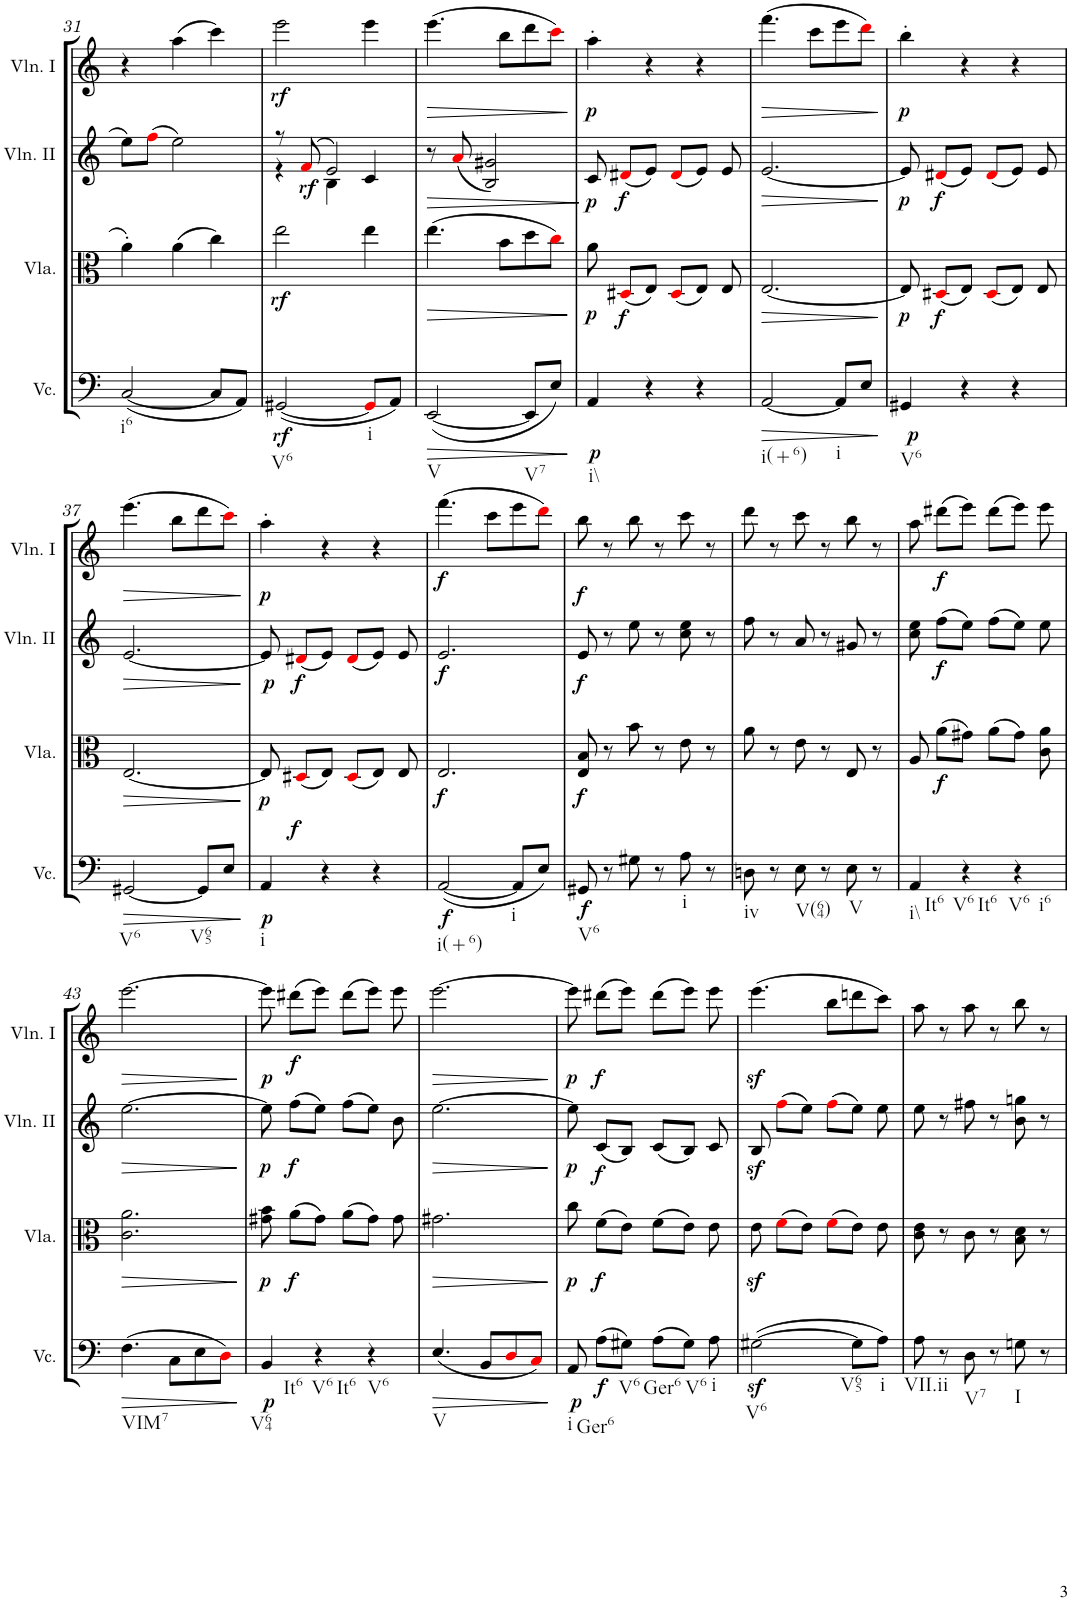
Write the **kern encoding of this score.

**kern	**dynam	**kern	**dynam	**kern	**dynam	**kern	**dynam
*part4	*part4	*part3	*part3	*part2	*part2	*part1	*part1
*staff4	*staff4	*staff3	*staff3	*staff2	*staff2	*staff1	*staff1
*I"Violoncello	*	*I"Viola	*	*I"Violin II	*	*I"Violin I	*
*I'Vc.	*	*I'Vla.	*	*I'Vln. II	*	*I'Vln. I	*
!!LO:PB:g=z
*clefF4	*	*clefC3	*	*clefG2	*	*clefG2	*
*k[]	*	*k[]	*	*k[]	*	*k[]	*
*M3/4	*	*M3/4	*	*M3/4	*	*M3/4	*
=31	=31	=31	=31	=31	=31	=31	=31
!LO:TX:b:t=i6	!	!	!	!	!	!	!
([2C/	.	4a'\	.	8ee\L	.	4r	.
.	.	.	.	(8ffi\J	.	.	.
.	.	(4a\	.	2ee\)	.	(4aa\	.
8C/L]	.	4cc\)	.	.	.	4ccc\)	.
8AA/J)	.	.	.	.	.	.	.
=32	=32	=32	=32	=32	=32	=32	=32
*	*	*	*	*^	*	*	*
!LO:TX:b:t=V6	!	!	!	!	!	!	!	!
!	!LO:DY:b	!	!LO:DY:b	!	!	!	!	!LO:DY:b
([2GG#X/	rf	2ee\	rf	8r	4r	.	2eee\	rf
!	!	!	!	!	!	!LO:DY:b	!	!
.	.	.	.	(8fi/	.	rf	.	.
.	.	.	.	2e/)	4B\	.	.	.
!LO:TX:b:t=i	!	!	!	!	!	!	!	!
8GG#i/L]	.	4ee\	.	.	4c/	.	4eee\	.
8AA/J)	.	.	.	.	.	.	.	.
*	*	*	*	*v	*v	*	*	*
=33	=33	=33	=33	=33	=33	=33	=33
!LO:TX:b:t=V	!	!	!	!	!	!	!
!	!LO:HP:b	!	!LO:HP:b	!	!LO:HP:b	!	!LO:HP:b
([2EE/	>	(4.ee\	>	8r	>	(4.eee\	>
.	.	.	.	(8ai/	.	.	.
.	.	.	.	2B/ 2g#X/)	.	.	.
.	.	8b\L	.	.	.	8bb\L	.
!LO:TX:b:t=V7	!	!	!	!	!	!	!
8EE/L]	.	8dd\	.	.	.	8ddd\	.
8E/J)	.	8cci\J)	.	.	.	8ccci\J)	.
.	]	.	]	.	]	.	]
=34	=34	=34	=34	=34	=34	=34	=34
!LO:TX:b:t=i\\	!	!	!	!	!	!	!
!	!LO:DY:b	!	!LO:DY:b	!	!LO:DY:b	!	!LO:DY:b
4AA/	p	8a\	p	8c/	p	4aa'\	p
!	!	!	!LO:DY:b	!	!LO:DY:b	!	!
.	.	(8D#Xi/L	f	(8d#Xi/L	f	.	.
4r	.	8E/J)	.	8e/J)	.	4r	.
.	.	(8D#i/L	.	(8d#i/L	.	.	.
4r	.	8E/J)	.	8e/J)	.	4r	.
.	.	8E/	.	8e/	.	.	.
=35	=35	=35	=35	=35	=35	=35	=35
!LO:TX:b:t=i(+6)	!	!	!	!	!	!	!
!	!LO:HP:b	!	!LO:HP:b	!	!LO:HP:b	!	!LO:HP:b
[2AA/	>	[2.E/	>	[2.e/	>	(4.fff\	>
.	.	.	.	.	.	8ccc\L	.
!LO:TX:b:t=i	!	!	!	!	!	!	!
8AA/L]	.	.	.	.	.	8eee\	.
8E/J	.	.	.	.	.	8dddi\J)	.
.	]	.	]	.	]	.	]
=36	=36	=36	=36	=36	=36	=36	=36
!LO:TX:b:t=V6	!	!	!	!	!	!	!
!	!LO:DY:b	!	!LO:DY:b	!	!LO:DY:b	!	!LO:DY:b
4GG#X/	p	8E/]	p	8e/]	p	4bb'\	p
!	!	!	!LO:DY:b	!	!LO:DY:b	!	!
.	.	(8D#Xi/L	f	(8d#Xi/L	f	.	.
4r	.	8E/J)	.	8e/J)	.	4r	.
.	.	(8D#i/L	.	(8d#i/L	.	.	.
4r	.	8E/J)	.	8e/J)	.	4r	.
.	.	8E/	.	8e/	.	.	.
!!LO:LB:g=z
=37	=37	=37	=37	=37	=37	=37	=37
!LO:TX:b:t=V6	!	!	!	!	!	!	!
!	!LO:HP:b	!	!LO:HP:b	!	!LO:HP:b	!	!LO:HP:b
[2GG#X/	>	[2.E/	>	[2.e/	>	(4.eee\	>
.	.	.	.	.	.	8bb\L	.
!LO:TX:b:t=V65	!	!	!	!	!	!	!
8GG#/L]	.	.	.	.	.	8ddd\	.
8E/J	.	.	.	.	.	8ccci\J)	.
.	]	.	]	.	]	.	]
=38	=38	=38	=38	=38	=38	=38	=38
!LO:TX:b:t=i	!	!	!	!	!	!	!
!	!LO:DY:b	!	!LO:DY:b	!	!LO:DY:b	!	!LO:DY:b
4AA/	p	8E/]	p	8e/]	p	4aa'\	p
!	!	!	!	!	!LO:DY:b	!	!
.	.	(8D#Xi/L	.	(8d#Xi/L	f	.	.
!	!LO:DY:a	!	!	!	!	!	!
4r	f	8E/J)	.	8e/J)	.	4r	.
.	.	(8D#i/L	.	(8d#i/L	.	.	.
4r	.	8E/J)	.	8e/J)	.	4r	.
.	.	8E/	.	8e/	.	.	.
=39	=39	=39	=39	=39	=39	=39	=39
!LO:TX:b:t=i(+6)	!	!	!	!	!	!	!
!	!LO:DY:b	!	!LO:DY:b	!	!LO:DY:b	!	!LO:DY:b
([2AA/	f	2.E/	f	2.e/	f	(4.fff\	f
.	.	.	.	.	.	8ccc\L	.
!LO:TX:b:t=i	!	!	!	!	!	!	!
8AA/L]	.	.	.	.	.	8eee\	.
8E/J)	.	.	.	.	.	8dddi\J)	.
=40	=40	=40	=40	=40	=40	=40	=40
!LO:TX:b:t=V6	!	!	!	!	!	!	!
!	!LO:DY:b	!	!LO:DY:b	!	!LO:DY:b	!	!LO:DY:b
8GG#X/	f	8E/ 8B/	f	8e/	f	8bb\	f
8r	.	8r	.	8r	.	8r	.
8G#X\	.	8b\	.	8ee\	.	8bb\	.
8r	.	8r	.	8r	.	8r	.
!LO:TX:b:t=i	!	!	!	!	!	!	!
8A\	.	8e\	.	8cc\ 8ee\	.	8ccc\	.
8r	.	8r	.	8r	.	8r	.
=41	=41	=41	=41	=41	=41	=41	=41
!LO:TX:b:t=iv	!	!	!	!	!	!	!
8Dn\	.	8a\	.	8ff\	.	8ddd\	.
8r	.	8r	.	8r	.	8r	.
!LO:TX:b:t=V(64)	!	!	!	!	!	!	!
8E\	.	8e\	.	8a/	.	8ccc\	.
8r	.	8r	.	8r	.	8r	.
!LO:TX:b:t=V	!	!	!	!	!	!	!
8E\	.	8E/	.	8g#X/	.	8bb\	.
8r	.	8r	.	8r	.	8r	.
=42	=42	=42	=42	=42	=42	=42	=42
!LO:TX:b:t=i\\	!	!	!	!	!	!	!
!LO:TX:b:t=It6	!	!	!	!	!	!	!
4AA/	.	8A/	.	8cc\ 8ee\	.	8aa\	.
!	!	!	!LO:DY:b	!	!LO:DY:b	!	!LO:DY:b
.	.	(8a\L	f	(8ff\L	f	(8ddd#X\L	f
!LO:TX:b:t=V6	!	!	!	!	!	!	!
!LO:TX:b:t=It6	!	!	!	!	!	!	!
4r	.	8g#X\J)	.	8ee\J)	.	8eee\J)	.
.	.	(8a\L	.	(8ff\L	.	(8ddd#\L	.
!LO:TX:b:t=V6	!	!	!	!	!	!	!
!LO:TX:b:t=i6	!	!	!	!	!	!	!
4r	.	8g#\J)	.	8ee\J)	.	8eee\J)	.
.	.	8c\ 8a\	.	8ee\	.	8eee\	.
!!LO:LB:g=z
=43	=43	=43	=43	=43	=43	=43	=43
!LO:TX:b:t=VIM7	!	!	!	!	!	!	!
!	!LO:HP:b	!	!LO:HP:b	!	!LO:HP:b	!	!LO:HP:b
(4.F\	>	2.c\ 2.a\	>	[2.ee\	>	[2.eee\	>
8C\L	.	.	.	.	.	.	.
8E\	.	.	.	.	.	.	.
8Di\J)	.	.	.	.	.	.	.
.	]	.	]	.	]	.	]
=44	=44	=44	=44	=44	=44	=44	=44
!LO:TX:b:t=V64	!	!	!	!	!	!	!
!LO:TX:b:t=It6	!	!	!	!	!	!	!
!	!LO:DY:b	!	!LO:DY:b	!	!LO:DY:b	!	!LO:DY:b
4BB/	p	8g#X\ 8b\	p	8ee\]	p	8eee\]	p
!	!	!	!LO:DY:b	!	!LO:DY:b	!	!LO:DY:b
.	.	(8a\L	f	(8ff\L	f	(8ddd#X\L	f
!LO:TX:b:t=V6	!	!	!	!	!	!	!
!LO:TX:b:t=It6	!	!	!	!	!	!	!
4r	.	8g#\J)	.	8ee\J)	.	8eee\J)	.
.	.	(8a\L	.	(8ff\L	.	(8ddd#\L	.
!LO:TX:b:t=V6	!	!	!	!	!	!	!
4r	.	8g#\J)	.	8ee\J)	.	8eee\J)	.
.	.	8g#\	.	8b\	.	8eee\	.
=45	=45	=45	=45	=45	=45	=45	=45
!LO:TX:b:t=V	!	!	!	!	!	!	!
!	!LO:HP:b	!	!LO:HP:b	!	!LO:HP:b	!	!LO:HP:b
(4.E/	>	2.g#X\	>	[2.ee\	>	[2.eee\	>
8BB/L	.	.	.	.	.	.	.
8Di/	.	.	.	.	.	.	.
8Ci/J)	.	.	.	.	.	.	.
.	]	.	]	.	]	.	]
=46	=46	=46	=46	=46	=46	=46	=46
!LO:TX:b:t=i	!	!	!	!	!	!	!
!	!LO:DY:b	!	!LO:DY:b	!	!LO:DY:b	!	!LO:DY:b
8AA/	p	8cc\	p	8ee\]	p	8eee\]	p
!LO:TX:b:t=Ger6	!	!	!	!	!	!	!
!	!LO:DY:b	!	!LO:DY:b	!	!LO:DY:b	!	!LO:DY:b
(8A\L	f	(8f\L	f	(8c/L	f	(8ddd#X\L	f
!LO:TX:b:t=V6	!	!	!	!	!	!	!
8G#X\J)	.	8e\J)	.	8B/J)	.	8eee\J)	.
!LO:TX:b:t=Ger6	!	!	!	!	!	!	!
(8A\L	.	(8f\L	.	(8c/L	.	(8ddd#\L	.
!LO:TX:b:t=V6	!	!	!	!	!	!	!
8G#\J)	.	8e\J)	.	8B/J)	.	8eee\J)	.
!LO:TX:b:t=i	!	!	!	!	!	!	!
8A\	.	8e\	.	8c/	.	8eee\	.
=47	=47	=47	=47	=47	=47	=47	=47
!LO:TX:b:t=V6	!	!	!	!	!	!	!
([2G#Xz<\	.	8ez<\	.	8Bz</	.	(4.eeez<\	.
.	.	(8fi\L	.	(8ffi\L	.	.	.
.	.	8e\J)	.	8ee\J)	.	.	.
.	.	(8fi\L	.	(8ffi\L	.	8bb\L	.
!LO:TX:b:t=V65	!	!	!	!	!	!	!
8G#\L]	.	8e\J)	.	8ee\J)	.	8dddn\	.
!LO:TX:b:t=i	!	!	!	!	!	!	!
8A\J)	.	8e\	.	8ee\	.	8ccc\J)	.
=48	=48	=48	=48	=48	=48	=48	=48
!LO:TX:b:t=VII.ii	!	!	!	!	!	!	!
8A\	.	8c\ 8e\	.	8ee\	.	8aa\	.
8r	.	8r	.	8r	.	8r	.
!LO:TX:b:t=V7	!	!	!	!	!	!	!
8D\	.	8c\	.	8ff#X\	.	8aa\	.
8r	.	8r	.	8r	.	8r	.
!LO:TX:b:t=I	!	!	!	!	!	!	!
8Gn\	.	8B\ 8d\	.	8b\ 8ggn\	.	8bb\	.
8r	.	8r	.	8r	.	8r	.
=	=	=	=	=	=	=	=
*-	*-	*-	*-	*-	*-	*-	*-
